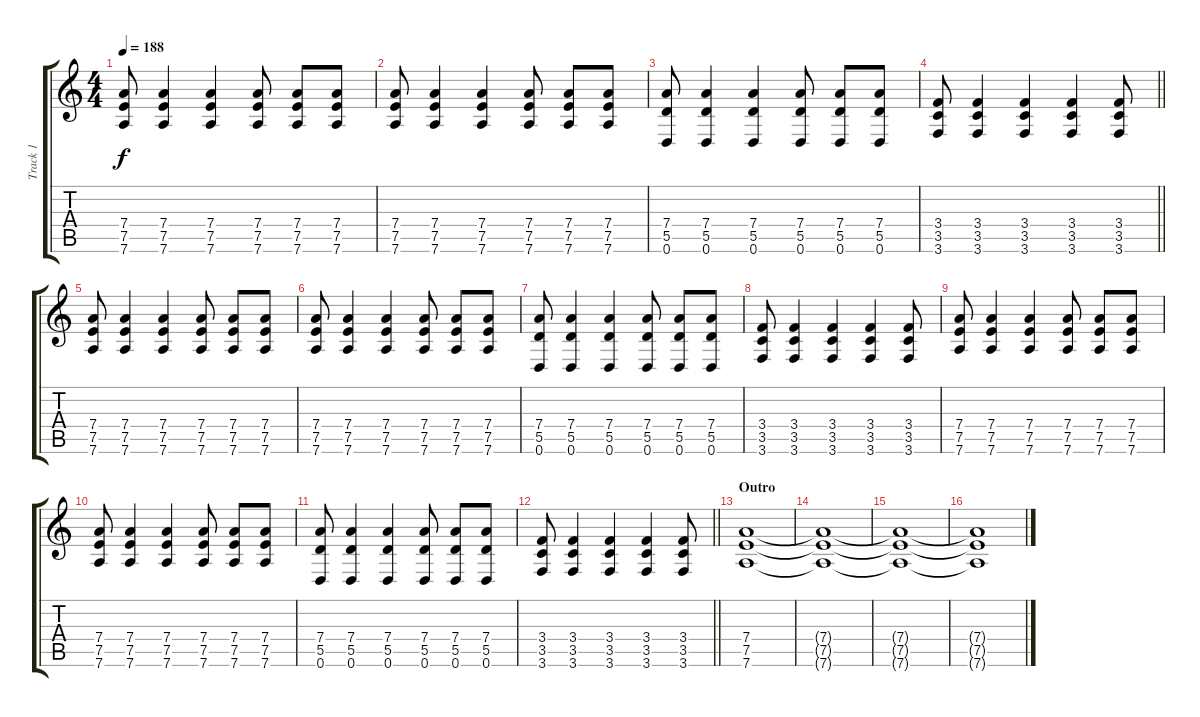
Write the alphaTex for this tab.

\track ("Track 1" "Track 1") {instrument overdrivenguitar}
\staff {score tabs}
\tuning (E4 B3 G3 D3 A2 D2) {hide}
\ts (4 4)
\tempo 188
\clef g2
\ks c
(7.4 7.5 7.6).8{dy f} (7.4 7.5 7.6).4 (7.4 7.5 7.6).4 (7.4 7.5 7.6).8 (7.4 7.5 7.6).8 (7.4 7.5 7.6).8 |
(7.4 7.5 7.6).8 (7.4 7.5 7.6).4 (7.4 7.5 7.6).4 (7.4 7.5 7.6).8 (7.4 7.5 7.6).8 (7.4 7.5 7.6).8 |
(7.4 5.5 0.6).8 (7.4 5.5 0.6).4 (7.4 5.5 0.6).4 (7.4 5.5 0.6).8 (7.4 5.5 0.6).8 (7.4 5.5 0.6).8 |
\barLineRight lightlight
(3.4 3.5 3.6).8 (3.4 3.5 3.6).4 (3.4 3.5 3.6).4 (3.4 3.5 3.6).4 (3.4 3.5 3.6).8 |
(7.4 7.5 7.6).8 (7.4 7.5 7.6).4 (7.4 7.5 7.6).4 (7.4 7.5 7.6).8 (7.4 7.5 7.6).8 (7.4 7.5 7.6).8 |
(7.4 7.5 7.6).8 (7.4 7.5 7.6).4 (7.4 7.5 7.6).4 (7.4 7.5 7.6).8 (7.4 7.5 7.6).8 (7.4 7.5 7.6).8 |
(7.4 5.5 0.6).8 (7.4 5.5 0.6).4 (7.4 5.5 0.6).4 (7.4 5.5 0.6).8 (7.4 5.5 0.6).8 (7.4 5.5 0.6).8 |
(3.4 3.5 3.6).8 (3.4 3.5 3.6).4 (3.4 3.5 3.6).4 (3.4 3.5 3.6).4 (3.4 3.5 3.6).8 |
(7.4 7.5 7.6).8 (7.4 7.5 7.6).4 (7.4 7.5 7.6).4 (7.4 7.5 7.6).8 (7.4 7.5 7.6).8 (7.4 7.5 7.6).8 |
(7.4 7.5 7.6).8 (7.4 7.5 7.6).4 (7.4 7.5 7.6).4 (7.4 7.5 7.6).8 (7.4 7.5 7.6).8 (7.4 7.5 7.6).8 |
(7.4 5.5 0.6).8 (7.4 5.5 0.6).4 (7.4 5.5 0.6).4 (7.4 5.5 0.6).8 (7.4 5.5 0.6).8 (7.4 5.5 0.6).8 |
\barLineRight lightlight
(3.4 3.5 3.6).8 (3.4 3.5 3.6).4 (3.4 3.5 3.6).4 (3.4 3.5 3.6).4 (3.4 3.5 3.6).8 |
\section ("" "Outro")
(7.4 7.5 7.6).1 |
(7.4{t} 7.5{t} 7.6{t}).1 |
(7.4{t} 7.5{t} 7.6{t}).1 |
(7.4{t} 7.5{t} 7.6{t}).1
